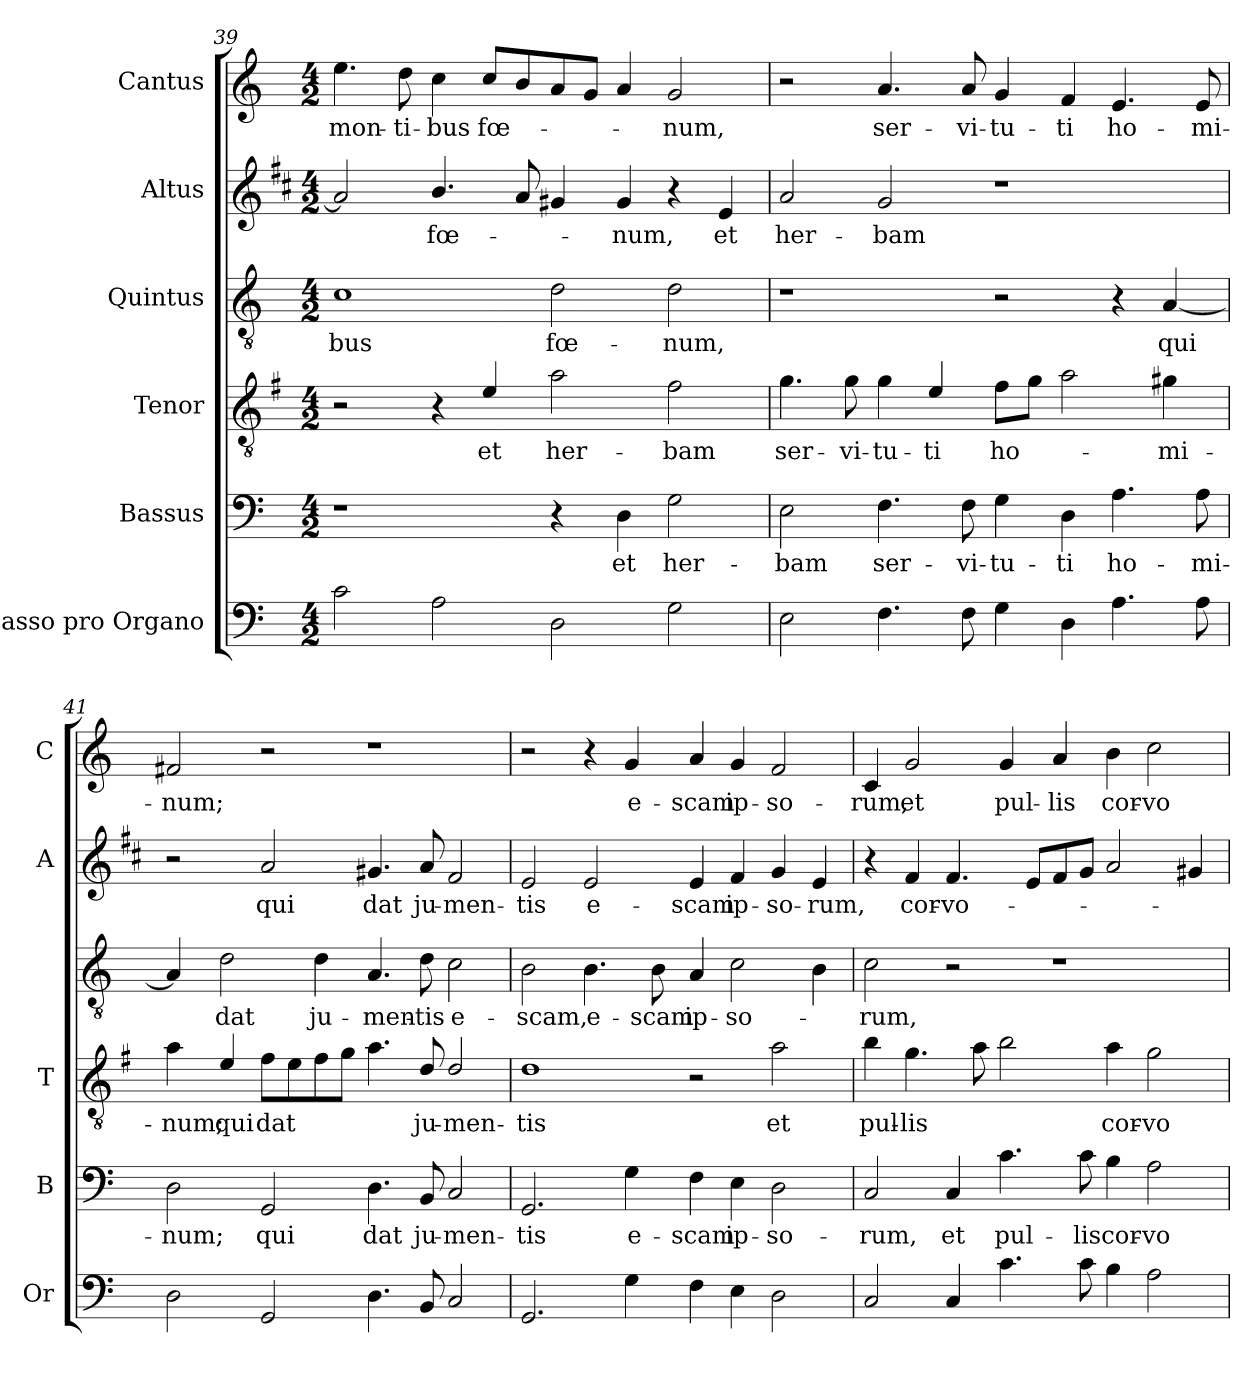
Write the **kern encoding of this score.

**kern	**kern	**text	**kern	**text	**kern	**text	**kern	**text	**kern	**text
*part6	*part5	*part5	*part4	*part4	*part3	*part3	*part2	*part2	*part1	*part1
*staff6	*staff5	*staff5	*staff4	*staff4	*staff3	*staff3	*staff2	*staff2	*staff1	*staff1
*I"Basso pro Organo	*I"Bassus	*	*I"Tenor	*	*I"Quintus	*	*I"Altus	*	*I"Cantus	*
*I'Or	*I'B	*	*I'T	*	*	*	*I'A	*	*I'C	*
*clefF4	*clefF4	*	*clefGv2	*	*clefGv2	*	*clefG2	*	*clefG2	*
*	*	*	*ITrd4c7	*	*	*	*ITrd1c2	*	*	*
*k[]	*k[]	*	*k[]	*	*k[]	*	*k[]	*	*k[]	*
*C:	*C:	*	*C:	*	*C:	*	*C:	*	*C:	*
*M4/2	*M4/2	*	*M4/2	*	*M4/2	*	*M4/2	*	*M4/2	*
=39	=39	=39	=39	=39	=39	=39	=39	=39	=39	=39
!	!	!	!	!	!	!LO:LY:b	!	!	!	!LO:LY:b
2c\	1r	.	2r	.	1c	-bus	2g/]	.	4.ee\	mon-
!	!	!	!	!	!	!	!	!	!	!LO:LY:b
.	.	.	.	.	.	.	.	.	8dd\	-ti-
!	!	!	!	!	!	!	!	!LO:LY:b	!	!LO:LY:b
2A\	.	.	4r	.	.	.	4.a/	fœ-	4cc\	-bus
!	!	!	!	!LO:LY:b	!	!	!	!	!	!LO:LY:b
.	.	.	4A/	et	.	.	.	.	8cc/L	fœ-
.	.	.	.	.	.	.	8g/	.	8b/	.
!	!	!	!	!LO:LY:b	!	!LO:LY:b	!	!	!	!
2D\	4r	.	2d\	her-	2d\	fœ-	4f#X/	.	8a/	.
.	.	.	.	.	.	.	.	.	8g/J	.
!	!	!LO:LY:b	!	!	!	!	!	!LO:LY:b	!	!
.	4D\	et	.	.	.	.	4f#/	-num,	4a/	.
!	!	!LO:LY:b	!	!LO:LY:b	!	!LO:LY:b	!	!	!	!LO:LY:b
2G\	2G\	her-	2B\	-bam	2d\	-num,	4r	.	2g/	-num,
!	!	!	!	!	!	!	!	!LO:LY:b	!	!
.	.	.	.	.	.	.	4d/	et	.	.
=40	=40	=40	=40	=40	=40	=40	=40	=40	=40	=40
!	!	!LO:LY:b	!	!LO:LY:b	!	!	!	!LO:LY:b	!	!
2E\	2E\	-bam	4.c\	ser-	1r	.	2g/	her-	2r	.
!	!	!	!	!LO:LY:b	!	!	!	!	!	!
.	.	.	8c\	-vi-	.	.	.	.	.	.
!	!	!LO:LY:b	!	!LO:LY:b	!	!	!	!LO:LY:b	!	!LO:LY:b
4.F\	4.F\	ser-	4c\	-tu-	.	.	2f/	-bam	4.a/	ser-
!	!	!	!	!LO:LY:b	!	!	!	!	!	!
.	.	.	4A/	-ti	.	.	.	.	.	.
!	!	!LO:LY:b	!	!	!	!	!	!	!	!LO:LY:b
8F\	8F\	-vi-	.	.	.	.	.	.	8a/	-vi-
!	!	!LO:LY:b	!	!LO:LY:b	!	!	!	!	!	!LO:LY:b
4G\	4G\	-tu-	8B\L	ho-	2r	.	1r	.	4g/	-tu-
.	.	.	8c\J	.	.	.	.	.	.	.
!	!	!LO:LY:b	!	!	!	!	!	!	!	!LO:LY:b
4D\	4D\	-ti	2d\	.	.	.	.	.	4f/	-ti
!	!	!LO:LY:b	!	!	!	!	!	!	!	!LO:LY:b
4.A\	4.A\	ho-	.	.	4r	.	.	.	4.e/	ho-
!	!	!	!	!LO:LY:b	!	!LO:LY:b	!	!	!	!
.	.	.	4c#X\	-mi-	[4A/	qui	.	.	.	.
!	!	!LO:LY:b	!	!	!	!	!	!	!	!LO:LY:b
8A\	8A\	-mi-	.	.	.	.	.	.	8e/	-mi-
!!LO:LB:g=z
=41	=41	=41	=41	=41	=41	=41	=41	=41	=41	=41
!	!	!LO:LY:b	!	!LO:LY:b	!	!	!	!	!	!LO:LY:b
2D\	2D\	-num;	4d\	-num;	4A/]	.	2r	.	2f#X/	-num;
!	!	!	!	!LO:LY:b	!	!LO:LY:b	!	!	!	!
.	.	.	4A/	qui	2d\	dat	.	.	.	.
!	!	!LO:LY:b	!	!LO:LY:b	!	!	!	!LO:LY:b	!	!
2GG/	2GG/	qui	8B\L	dat	.	.	2g/	qui	2r	.
.	.	.	8A\	.	.	.	.	.	.	.
!	!	!	!	!	!	!LO:LY:b	!	!	!	!
.	.	.	8B\	.	4d\	ju-	.	.	.	.
.	.	.	8c\J	.	.	.	.	.	.	.
!	!	!LO:LY:b	!	!	!	!LO:LY:b	!	!LO:LY:b	!	!
4.D\	4.D\	dat	4.d\	.	4.A/	-men-	4.f#X/	dat	1r	.
!	!	!LO:LY:b	!	!LO:LY:b	!	!LO:LY:b	!	!LO:LY:b	!	!
8BB/	8BB/	ju-	8G/	ju-	8d\	-tis	8g/	ju-	.	.
!	!	!LO:LY:b	!	!LO:LY:b	!	!LO:LY:b	!	!LO:LY:b	!	!
2C/	2C/	-men-	2G/	-men-	2c\	e-	2e/	-men-	.	.
=42	=42	=42	=42	=42	=42	=42	=42	=42	=42	=42
!	!	!LO:LY:b	!	!LO:LY:b	!	!LO:LY:b	!	!LO:LY:b	!	!
2.GG/	2.GG/	-tis	1G	-tis	2B\	-scam,	2d/	-tis	2r	.
!	!	!	!	!	!	!LO:LY:b	!	!LO:LY:b	!	!
.	.	.	.	.	4.B\	e-	2d/	e-	4r	.
!	!	!LO:LY:b	!	!	!	!	!	!	!	!LO:LY:b
4G\	4G\	e-	.	.	.	.	.	.	4g/	e-
!	!	!	!	!	!	!LO:LY:b	!	!	!	!
.	.	.	.	.	8B\	-scam	.	.	.	.
!	!	!LO:LY:b	!	!	!	!LO:LY:b	!	!LO:LY:b	!	!LO:LY:b
4F\	4F\	-scam	2r	.	4A/	ip-	4d/	-scam	4a/	-scam
!	!	!LO:LY:b	!	!	!	!LO:LY:b	!	!LO:LY:b	!	!LO:LY:b
4E\	4E\	ip-	.	.	2c\	-so-	4e/	ip-	4g/	ip-
!	!	!LO:LY:b	!	!LO:LY:b	!	!	!	!LO:LY:b	!	!LO:LY:b
2D\	2D\	-so-	2d\	et	.	.	4f/	-so-	2f/	-so-
!	!	!	!	!	!	!	!	!LO:LY:b	!	!
.	.	.	.	.	4B\	.	4d/	-rum,	.	.
=43	=43	=43	=43	=43	=43	=43	=43	=43	=43	=43
!	!	!LO:LY:b	!	!LO:LY:b	!	!LO:LY:b	!	!	!	!LO:LY:b
2C/	2C/	-rum,	4e\	pul-	2c\	-rum,	4r	.	4c/	-rum,
!	!	!	!	!LO:LY:b	!	!	!	!LO:LY:b	!	!LO:LY:b
.	.	.	4.c\	-lis	.	.	4e/	cor-	2g/	et
!	!	!LO:LY:b	!	!	!	!	!	!LO:LY:b	!	!
4C/	4C/	et	.	.	2r	.	4.e/	-vo-	.	.
.	.	.	8d\	.	.	.	.	.	.	.
!	!	!LO:LY:b	!	!	!	!	!	!	!	!LO:LY:b
4.c\	4.c\	pul-	2e\	.	.	.	.	.	4g/	pul-
.	.	.	.	.	.	.	8d/L	.	.	.
!	!	!	!	!	!	!	!	!	!	!LO:LY:b
.	.	.	.	.	1r	.	8e/	.	4a/	-lis
!	!	!LO:LY:b	!	!	!	!	!	!	!	!
8c\	8c\	-lis	.	.	.	.	8f/J	.	.	.
!	!	!LO:LY:b	!	!LO:LY:b	!	!	!	!	!	!LO:LY:b
4B\	4B\	cor-	4d\	cor-	.	.	2g/	.	4b\	cor-
!	!	!LO:LY:b	!	!LO:LY:b	!	!	!	!	!	!LO:LY:b
2A\	2A\	-vo-	2c\	-vo-	.	.	.	.	2cc\	-vo-
.	.	.	.	.	.	.	4f#X/	.	.	.
=	=	=	=	=	=	=	=	=	=	=
*-	*-	*-	*-	*-	*-	*-	*-	*-	*-	*-
